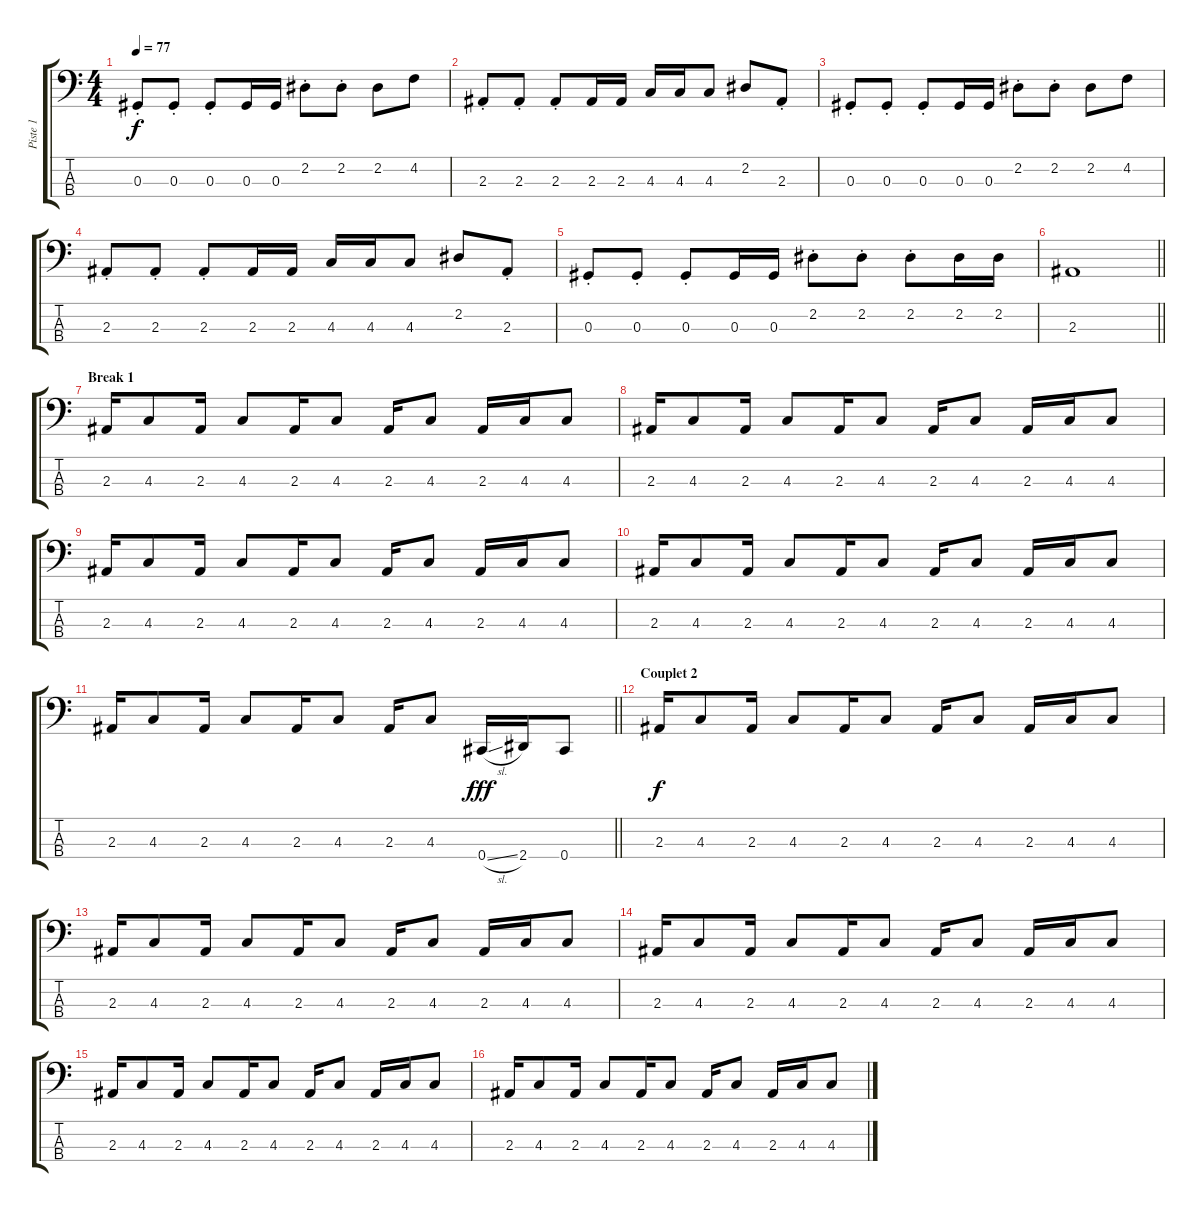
\track ("Piste 1" "Piste 1") {instrument electricbassfinger}
\staff {score tabs}
\tuning (Gb2 Db2 Ab1 Db1) {hide}
\ts (4 4)
\tempo 77
\clef f4
\ks c
0.3{st}.8{dy f} 0.3{st}.8 0.3{st}.8 0.3.16 0.3.16 2.2{st}.8 2.2{st}.8 2.2.8 4.2.8 |
2.3{st}.8 2.3{st}.8 2.3{st}.8 2.3.16 2.3.16 4.3.16 4.3.16 4.3.8 2.2.8 2.3{st}.8 |
0.3{st}.8 0.3{st}.8 0.3{st}.8 0.3.16 0.3.16 2.2{st}.8 2.2{st}.8 2.2.8 4.2.8 |
2.3{st}.8 2.3{st}.8 2.3{st}.8 2.3.16 2.3.16 4.3.16 4.3.16 4.3.8 2.2.8 2.3{st}.8 |
0.3{st}.8 0.3{st}.8 0.3{st}.8 0.3.16 0.3.16 2.2{st}.8 2.2{st}.8 2.2{st}.8 2.2.16 2.2.16 |
\barLineRight lightlight
2.3.1 |
\section ("" "Break 1")
2.3.16 4.3.8 2.3.16 4.3.8 2.3.16 4.3.8 2.3.16 4.3.8 2.3.16 4.3.16 4.3.8 |
2.3.16 4.3.8 2.3.16 4.3.8 2.3.16 4.3.8 2.3.16 4.3.8 2.3.16 4.3.16 4.3.8 |
2.3.16 4.3.8 2.3.16 4.3.8 2.3.16 4.3.8 2.3.16 4.3.8 2.3.16 4.3.16 4.3.8 |
2.3.16 4.3.8 2.3.16 4.3.8 2.3.16 4.3.8 2.3.16 4.3.8 2.3.16 4.3.16 4.3.8 |
\barLineRight lightlight
2.3.16 4.3.8 2.3.16 4.3.8 2.3.16 4.3.8 2.3.16 4.3.8 0.4{sl}.16{dy fff} 2.4.16 0.4.8 |
\section ("" "Couplet 2")
2.3.16{dy f} 4.3.8 2.3.16 4.3.8 2.3.16 4.3.8 2.3.16 4.3.8 2.3.16 4.3.16 4.3.8 |
2.3.16 4.3.8 2.3.16 4.3.8 2.3.16 4.3.8 2.3.16 4.3.8 2.3.16 4.3.16 4.3.8 |
2.3.16 4.3.8 2.3.16 4.3.8 2.3.16 4.3.8 2.3.16 4.3.8 2.3.16 4.3.16 4.3.8 |
2.3.16 4.3.8 2.3.16 4.3.8 2.3.16 4.3.8 2.3.16 4.3.8 2.3.16 4.3.16 4.3.8 |
2.3.16 4.3.8 2.3.16 4.3.8 2.3.16 4.3.8 2.3.16 4.3.8 2.3.16 4.3.16 4.3.8
